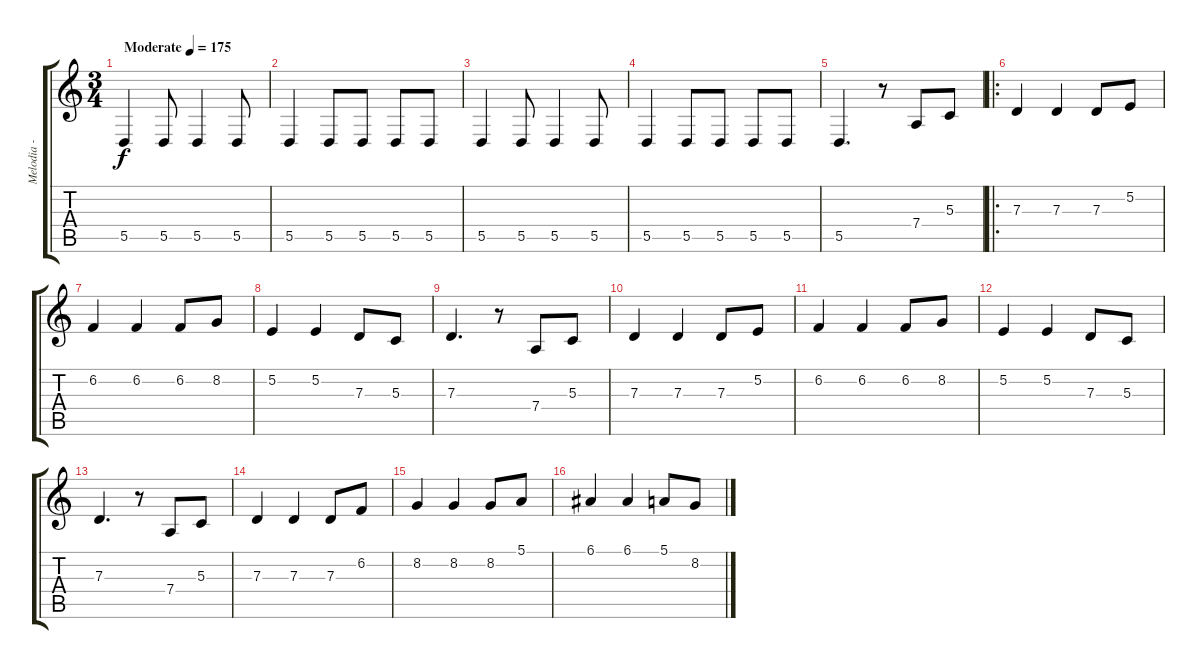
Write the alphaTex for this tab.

\track ("Melodia - Piraci z Karaibów" "Melodia - ") {instrument accordion}
\staff {score tabs}
\tuning (E4 B3 G3 D3 A2 D2) {hide}
\ts (3 4)
\tempo (175 "Moderate")
\clef g2
\ks c
5.5.4{dy f instrument accordion} 5.5.8 5.5.4 5.5.8 |
5.5.4 5.5.8 5.5.8 5.5.8 5.5.8 |
5.5.4 5.5.8 5.5.4 5.5.8 |
5.5.4 5.5.8 5.5.8 5.5.8 5.5.8 |
5.5.4{d} r.8 7.4.8 5.3.8 |
\ro
7.3.4 7.3.4 7.3.8 5.2.8 |
6.2.4 6.2.4 6.2.8 8.2.8 |
5.2.4 5.2.4 7.3.8 5.3.8 |
7.3.4{d} r.8 7.4.8 5.3.8 |
7.3.4 7.3.4 7.3.8 5.2.8 |
6.2.4 6.2.4 6.2.8 8.2.8 |
5.2.4 5.2.4 7.3.8 5.3.8 |
7.3.4{d} r.8 7.4.8 5.3.8 |
7.3.4 7.3.4 7.3.8 6.2.8 |
8.2.4 8.2.4 8.2.8 5.1.8 |
6.1.4 6.1.4 5.1.8 8.2.8
